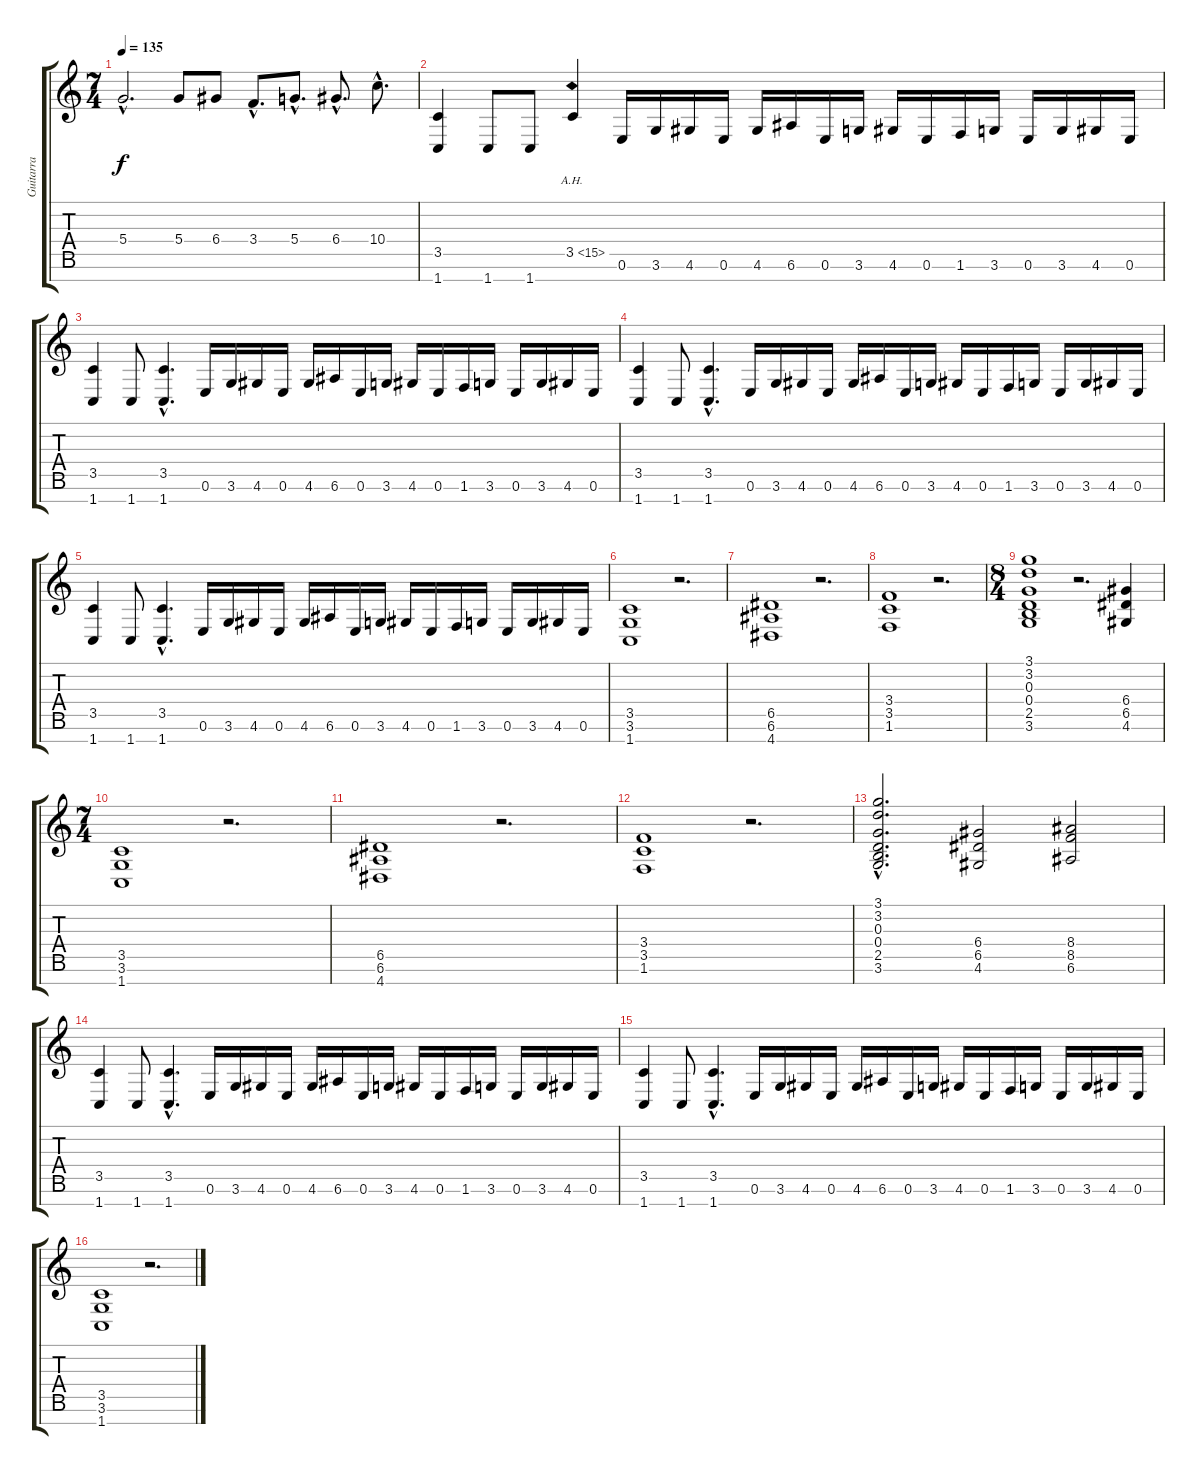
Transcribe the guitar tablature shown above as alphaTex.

\track ("Guitarra" "Guitarra") {instrument distortionguitar}
\staff {score tabs}
\tuning (E4 B3 G3 D3 A2 E2 B1) {hide}
\ts (7 4)
\tempo 135
\clef g2
\ks c
5.4{hac}.2{d dy f} 5.4.8 6.4.8 3.4{hac}.8{d} 5.4{hac}.8{d} 6.4{hac}.8{d} 10.4{hac}.8{d} |
(3.5 1.7).4 1.7.8 1.7.8 3.5{ah 12}.4 0.6.16 3.6.16 4.6.16 0.6.16 4.6.16 6.6.16 0.6.16 3.6.16 4.6.16 0.6.16 1.6.16 3.6.16 0.6.16 3.6.16 4.6.16 0.6.16 |
(3.5 1.7).4 1.7.8 (3.5{hac} 1.7{hac}).4{d} 0.6.16 3.6.16 4.6.16 0.6.16 4.6.16 6.6.16 0.6.16 3.6.16 4.6.16 0.6.16 1.6.16 3.6.16 0.6.16 3.6.16 4.6.16 0.6.16 |
(3.5 1.7).4 1.7.8 (3.5{hac} 1.7{hac}).4{d} 0.6.16 3.6.16 4.6.16 0.6.16 4.6.16 6.6.16 0.6.16 3.6.16 4.6.16 0.6.16 1.6.16 3.6.16 0.6.16 3.6.16 4.6.16 0.6.16 |
(3.5 1.7).4 1.7.8 (3.5{hac} 1.7{hac}).4{d} 0.6.16 3.6.16 4.6.16 0.6.16 4.6.16 6.6.16 0.6.16 3.6.16 4.6.16 0.6.16 1.6.16 3.6.16 0.6.16 3.6.16 4.6.16 0.6.16 |
(3.5 3.6 1.7).1 r.2{d} |
(6.5 6.6 4.7).1 r.2{d} |
(3.4 3.5 1.6).1 r.2{d} |
\ts (8 4)
(3.1 3.2 0.3 0.4 2.5 3.6).1 r.2{d} (6.4 6.5 4.6).4 |
\ts (7 4)
(3.5 3.6 1.7).1 r.2{d} |
(6.5 6.6 4.7).1 r.2{d} |
(3.4 3.5 1.6).1 r.2{d} |
(3.1{hac} 3.2{hac} 0.3{hac} 0.4{hac} 2.5{hac} 3.6{hac}).2{d} (6.4 6.5 4.6).2 (8.4 8.5 6.6).2 |
(3.5 1.7).4 1.7.8 (3.5{hac} 1.7{hac}).4{d} 0.6.16 3.6.16 4.6.16 0.6.16 4.6.16 6.6.16 0.6.16 3.6.16 4.6.16 0.6.16 1.6.16 3.6.16 0.6.16 3.6.16 4.6.16 0.6.16 |
(3.5 1.7).4 1.7.8 (3.5{hac} 1.7{hac}).4{d} 0.6.16 3.6.16 4.6.16 0.6.16 4.6.16 6.6.16 0.6.16 3.6.16 4.6.16 0.6.16 1.6.16 3.6.16 0.6.16 3.6.16 4.6.16 0.6.16 |
(3.5 3.6 1.7).1 r.2{d}
